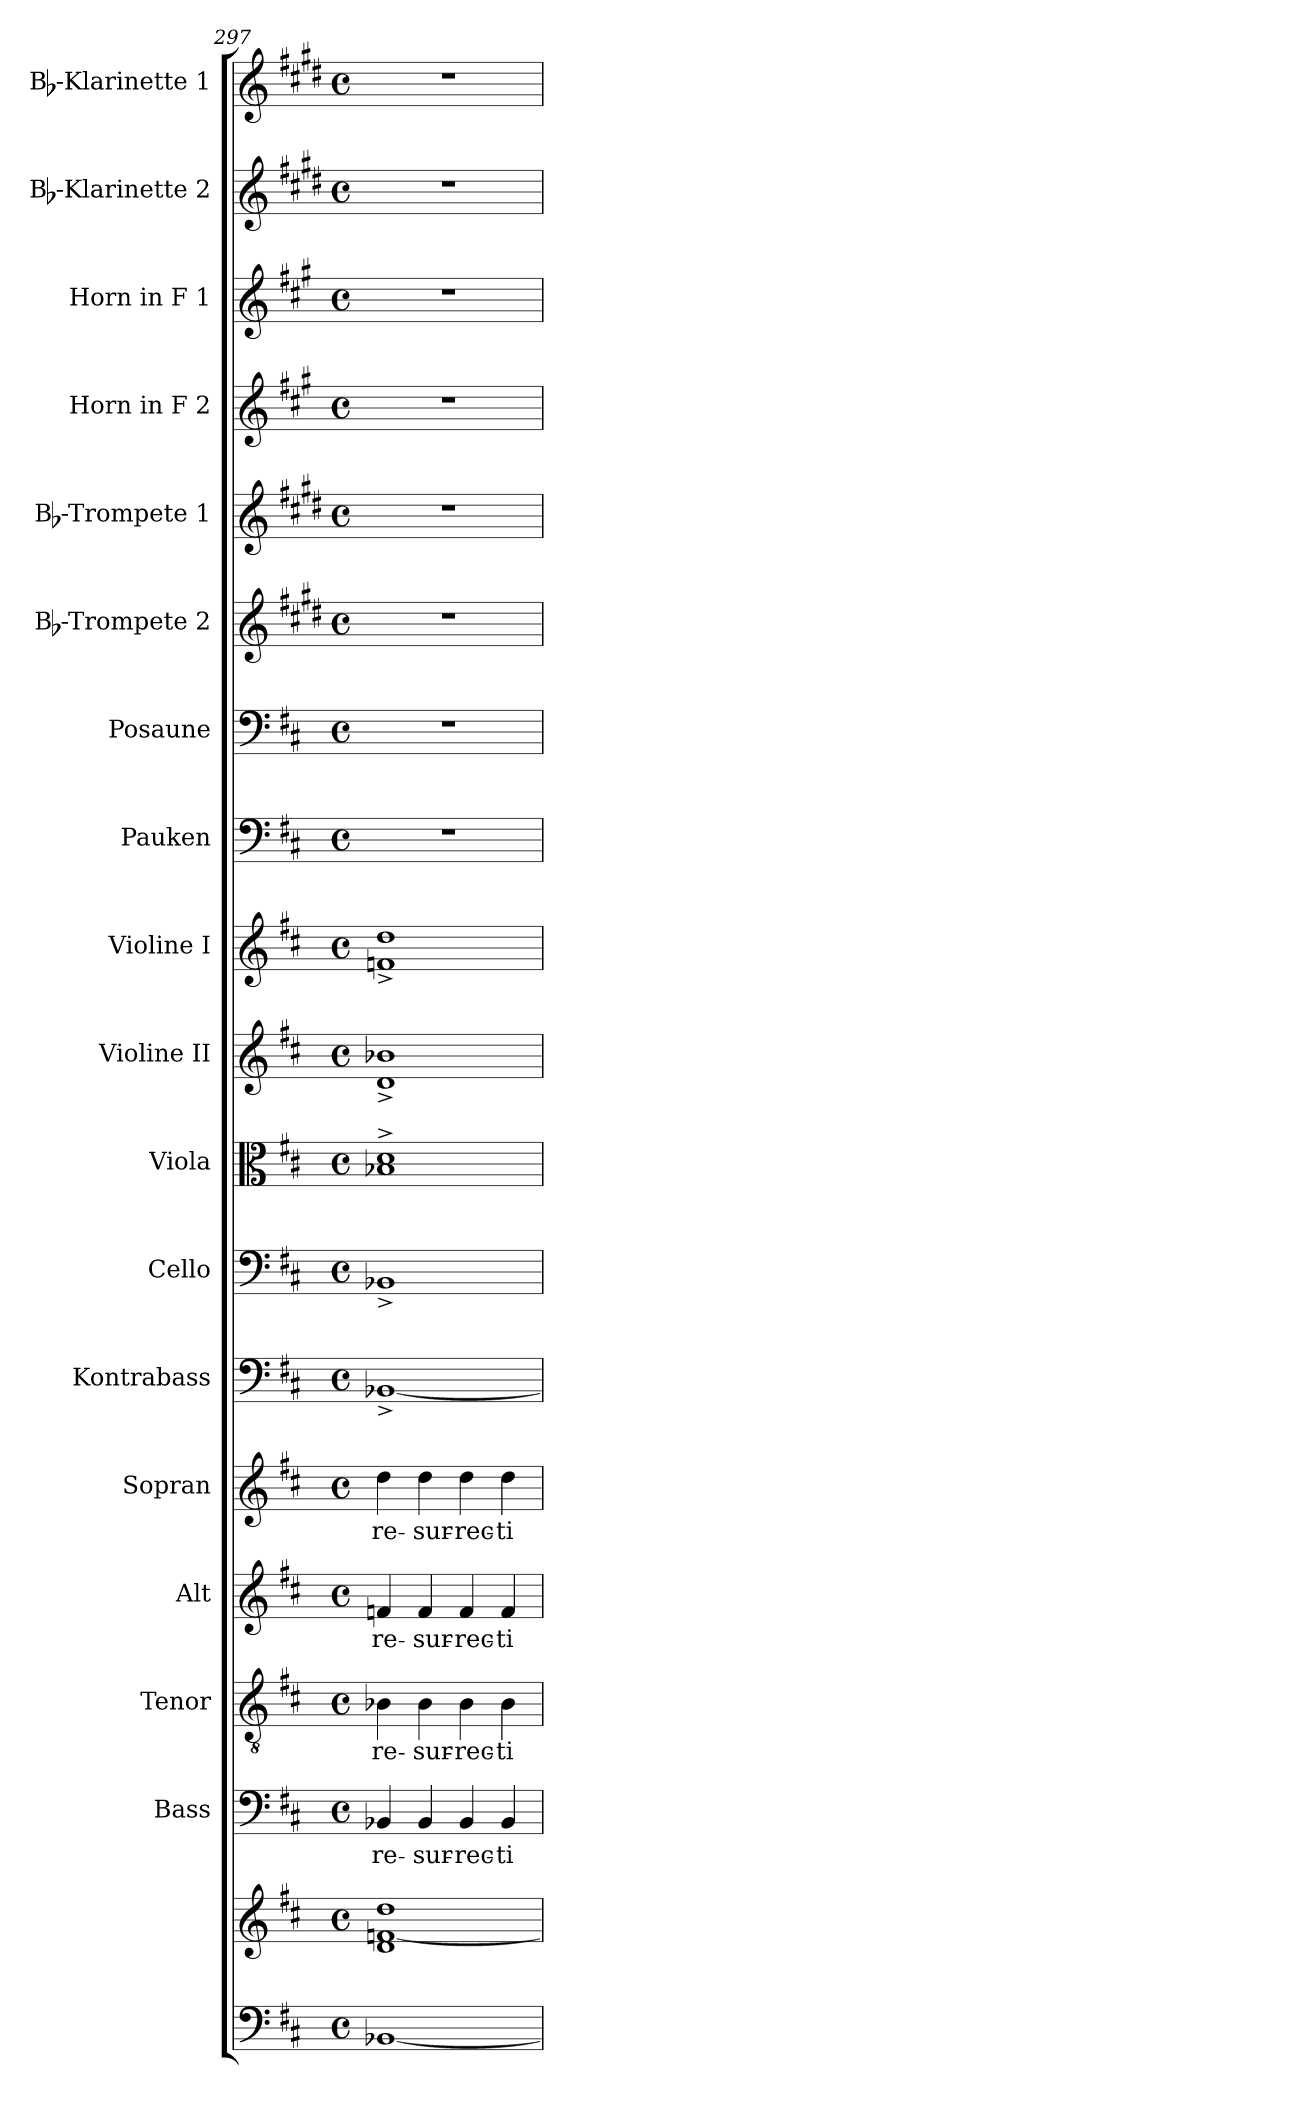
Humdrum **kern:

**kern	**kern	**kern	**text	**kern	**text	**kern	**text	**kern	**text	**kern	**kern	**kern	**kern	**kern	**kern	**kern	**kern	**kern	**kern	**kern	**kern	**kern
*part18	*part18	*part17	*part17	*part16	*part16	*part15	*part15	*part14	*part14	*part13	*part12	*part11	*part10	*part9	*part8	*part7	*part6	*part5	*part4	*part3	*part2	*part1
*staff19	*staff18	*staff17	*staff17	*staff16	*staff16	*staff15	*staff15	*staff14	*staff14	*staff13	*staff12	*staff11	*staff10	*staff9	*staff8	*staff7	*staff6	*staff5	*staff4	*staff3	*staff2	*staff1
*	*	*I"Bass	*	*I"Tenor	*	*I"Alt	*	*I"Sopran	*	*I"Kontrabass	*I"Cello	*I"Viola	*I"Violine II	*I"Violine I	*I"Pauken	*I"Posaune	*I"Bb-Trompete 2	*I"Bb-Trompete 1	*I"Horn in F 2	*I"Horn in F 1	*I"Bb-Klarinette 2	*I"Bb-Klarinette 1
*	*	*I'B.	*	*I'T.	*	*I'A.	*	*I'S.	*	*I'Kb.	*	*I'Vla.	*I'Vl. II	*I'Vl. I	*I'Pk.	*I'Pos.	*I'Bb Trp. 2	*I'Bb Trp. 1	*	*	*I'Bb Kl. 2	*I'Bb Kl. 1
*clefF4	*clefG2	*clefF4	*	*clefGv2	*	*clefG2	*	*clefG2	*	*clefF4	*clefF4	*clefC3	*clefG2	*clefG2	*clefF4	*clefF4	*clefG2	*clefG2	*clefG2	*clefG2	*clefG2	*clefG2
*	*	*	*	*	*	*	*	*	*	*ITrd7c12	*	*	*	*	*	*	*ITrd1c2	*ITrd1c2	*ITrd4c7	*ITrd4c7	*ITrd1c2	*ITrd1c2
*k[f#c#]	*k[f#c#]	*k[f#c#]	*	*k[f#c#]	*	*k[f#c#]	*	*k[f#c#]	*	*k[f#c#]	*k[f#c#]	*k[f#c#]	*k[f#c#]	*k[f#c#]	*k[f#c#]	*k[f#c#]	*k[f#c#]	*k[f#c#]	*k[f#c#]	*k[f#c#]	*k[f#c#]	*k[f#c#]
*D:	*D:	*D:	*	*D:	*	*D:	*	*D:	*	*D:	*D:	*D:	*D:	*D:	*D:	*D:	*D:	*D:	*D:	*D:	*D:	*D:
*M4/4	*M4/4	*M4/4	*	*M4/4	*	*M4/4	*	*M4/4	*	*M4/4	*M4/4	*M4/4	*M4/4	*M4/4	*M4/4	*M4/4	*M4/4	*M4/4	*M4/4	*M4/4	*M4/4	*M4/4
*met(c)	*met(c)	*met(c)	*	*met(c)	*	*met(c)	*	*met(c)	*	*met(c)	*met(c)	*met(c)	*met(c)	*met(c)	*met(c)	*met(c)	*met(c)	*met(c)	*met(c)	*met(c)	*met(c)	*met(c)
=297	=297	=297	=297	=297	=297	=297	=297	=297	=297	=297	=297	=297	=297	=297	=297	=297	=297	=297	=297	=297	=297	=297
*	*^	*	*	*	*	*	*	*	*	*	*	*	*	*	*	*	*	*	*	*	*	*
!	!	!	!	!LO:LY:b	!	!LO:LY:b	!	!LO:LY:b	!	!LO:LY:b	!	!	!	!	!	!	!	!	!	!	!	!	!
[1BB-X	1dd	1d [<1fn	4BB-X/	re-	4B-X\	re-	4fn/	re-	4dd\	re-	[1BBB-X^<	1BB-X^<	1B-X^> 1d^>	1d^< 1b-X^<	1fn^< 1dd^<	1r	1r	1r	1r	1r	1r	1r	1r
!	!	!	!	!LO:LY:b	!	!LO:LY:b	!	!LO:LY:b	!	!LO:LY:b	!	!	!	!	!	!	!	!	!	!	!	!	!
.	.	.	4BB-/	-sur-	4B-\	-sur-	4f/	-sur-	4dd\	-sur-	.	.	.	.	.	.	.	.	.	.	.	.	.
!	!	!	!	!LO:LY:b	!	!LO:LY:b	!	!LO:LY:b	!	!LO:LY:b	!	!	!	!	!	!	!	!	!	!	!	!	!
.	.	.	4BB-/	-rec-	4B-\	-rec-	4f/	-rec-	4dd\	-rec-	.	.	.	.	.	.	.	.	.	.	.	.	.
!	!	!	!	!LO:LY:b	!	!LO:LY:b	!	!LO:LY:b	!	!LO:LY:b	!	!	!	!	!	!	!	!	!	!	!	!	!
.	.	.	4BB-/	-ti-	4B-\	-ti-	4f/	-ti-	4dd\	-ti-	.	.	.	.	.	.	.	.	.	.	.	.	.
*	*v	*v	*	*	*	*	*	*	*	*	*	*	*	*	*	*	*	*	*	*	*	*	*
=	=	=	=	=	=	=	=	=	=	=	=	=	=	=	=	=	=	=	=	=	=	=
*-	*-	*-	*-	*-	*-	*-	*-	*-	*-	*-	*-	*-	*-	*-	*-	*-	*-	*-	*-	*-	*-	*-
